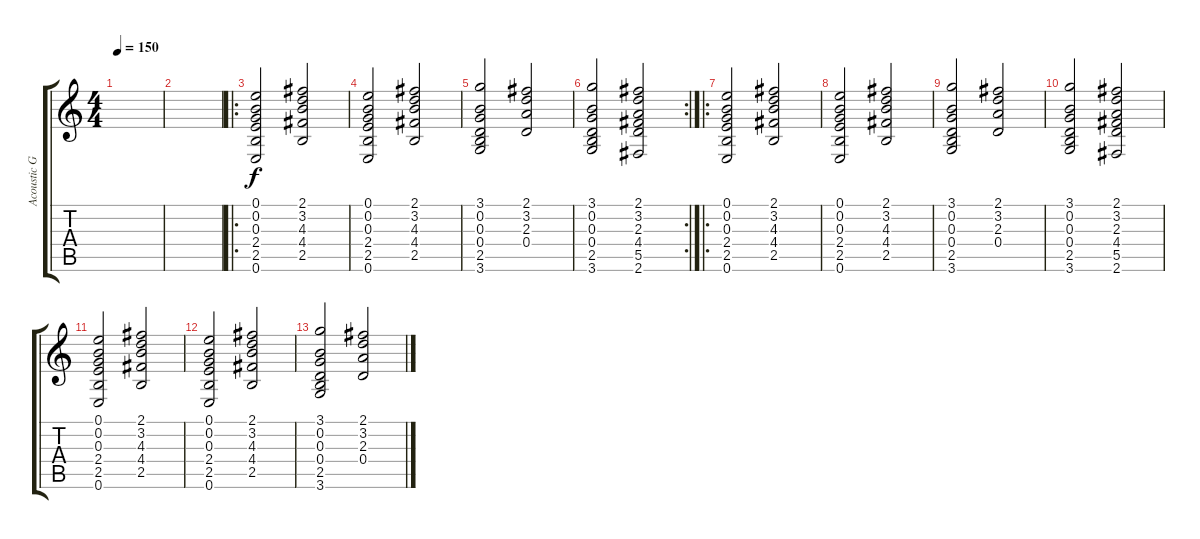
\track ("Acoustic Guitar" "Acoustic G") {instrument acousticguitarsteel}
\staff {score tabs}
\tuning (E4 B3 G3 D3 A2 E2) {hide}
\ts (4 4)
\tempo 150
\clef g2
\ks c
|
|
\ro
(0.1 0.2 0.3 2.4 2.5 0.6).2{volume 8} (2.1 3.2 4.3 4.4 2.5).2 |
(0.1 0.2 0.3 2.4 2.5 0.6).2 (2.1 3.2 4.3 4.4 2.5).2 |
(3.1 0.2 0.3 0.4 2.5 3.6).2 (2.1 3.2 2.3 0.4).2 |
\rc 2
(3.1 0.2 0.3 0.4 2.5 3.6).2 (2.1 3.2 2.3 4.4 5.5 2.6).2 |
\ro
(0.1 0.2 0.3 2.4 2.5 0.6).2 (2.1 3.2 4.3 4.4 2.5).2 |
(0.1 0.2 0.3 2.4 2.5 0.6).2 (2.1 3.2 4.3 4.4 2.5).2 |
(3.1 0.2 0.3 0.4 2.5 3.6).2 (2.1 3.2 2.3 0.4).2 |
(3.1 0.2 0.3 0.4 2.5 3.6).2 (2.1 3.2 2.3 4.4 5.5 2.6).2 |
(0.1 0.2 0.3 2.4 2.5 0.6).2 (2.1 3.2 4.3 4.4 2.5).2 |
(0.1 0.2 0.3 2.4 2.5 0.6).2 (2.1 3.2 4.3 4.4 2.5).2 |
(3.1 0.2 0.3 0.4 2.5 3.6).2 (2.1 3.2 2.3 0.4).2
